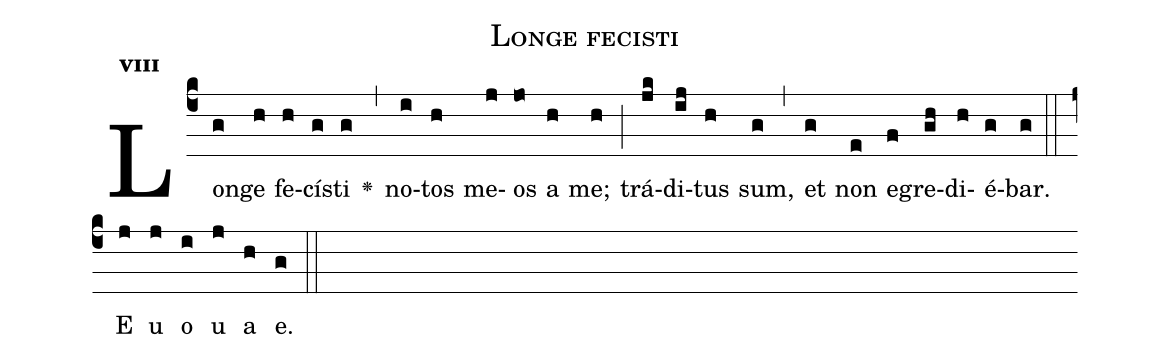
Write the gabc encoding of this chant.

name:Longe fecisti;
office-part:Antiphona;
mode:8;
%%
initial-style: 1;
name: Longe fecisti;
book: Antiphonae & Responsoria/Tomus III, p. 99;
occasion: Psalterium Hebdomada IV Feria III;
office-part: Hora media Ant 3;
user-notes: ;
commentary: ;
annotation: 8g;
centering-scheme: english;
fontsize: 12;
font: OFLSortsMillGoudy;
height: 11;
width: 4.5;
%%
(c4)Lon(g)ge(h) fe(h)cí(g)sti(g) <v>\greheightstar</v>(,) no(i)tos(h) me(j)os(jo) a(h) me;(h) (;) trá(jk)di(ij)tus(h) sum,(g) (,) et(g) non(e) e(f)gre(gh)di(h)é(g)bar.(g) (::)
E(j) u(j) o(i) u(j) a(h) e.(g) (::)
